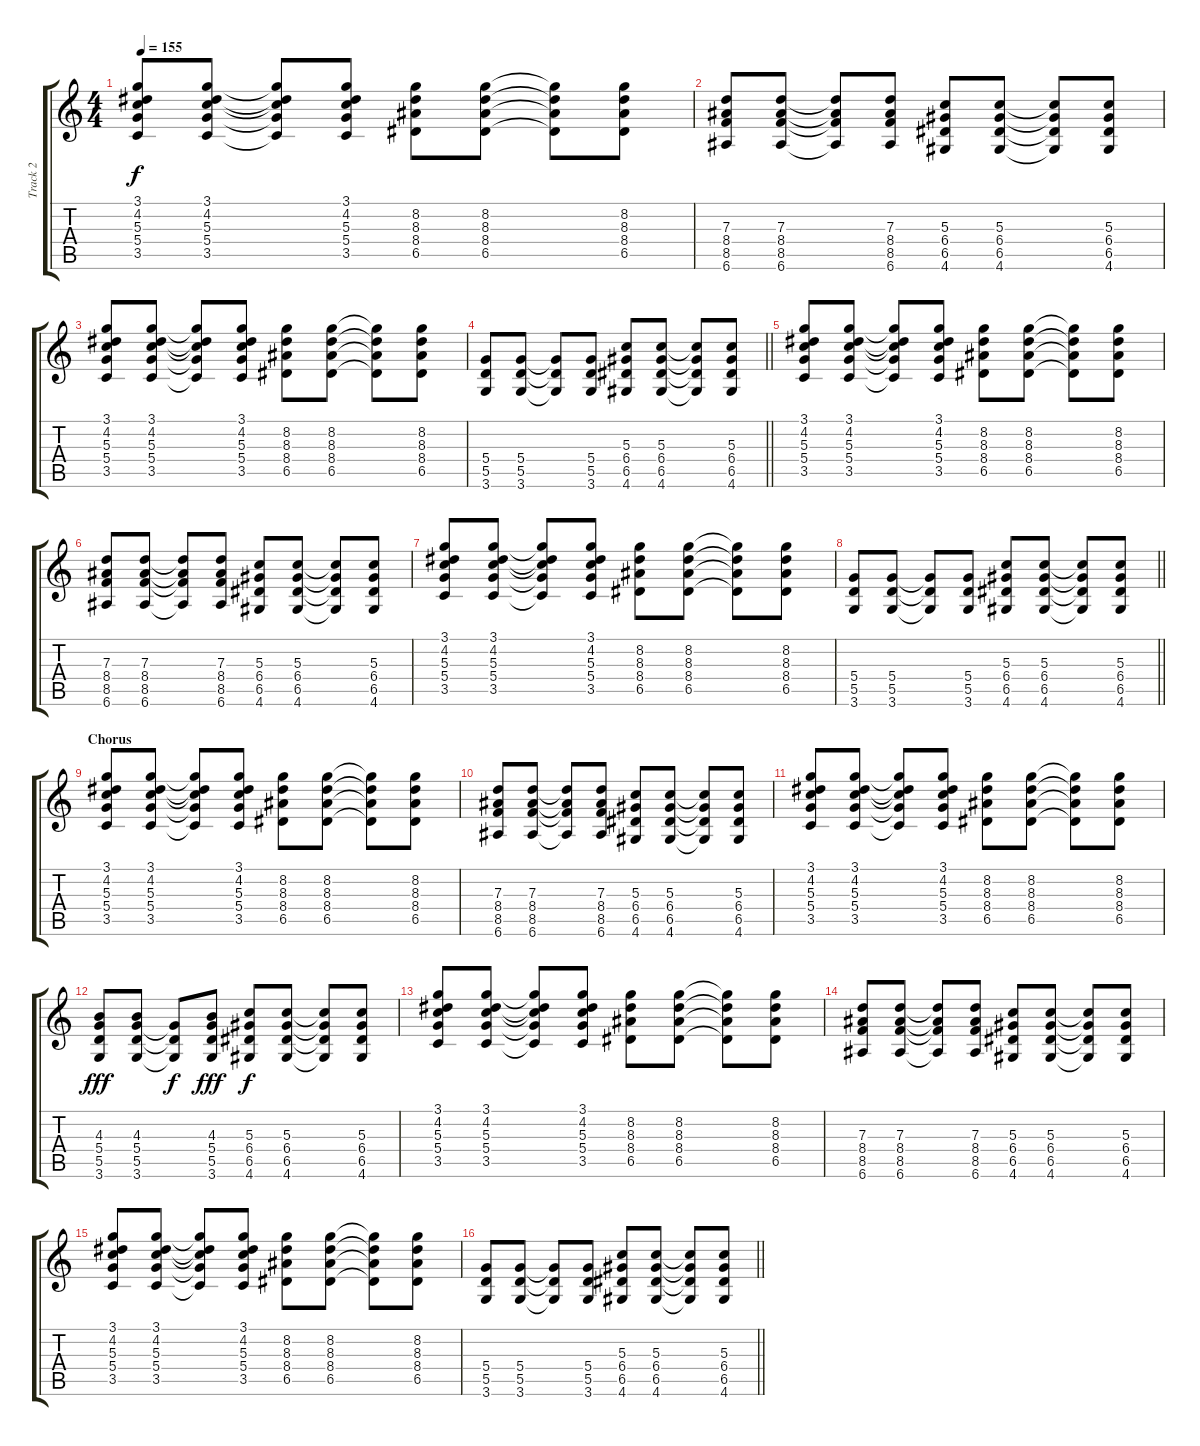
\track ("Track 2" "Track 2") {instrument overdrivenguitar}
\staff {score tabs}
\tuning (E4 B3 G3 D3 A2 E2) {hide}
\ts (4 4)
\tempo 155
\clef g2
\ks c
(3.1 4.2 5.3 5.4 3.5).8{dy f} (3.1 4.2 5.3 5.4 3.5).8 (3.1{t} 4.2{t} 5.3{t} 5.4{t} 3.5{t}).8 (3.1 4.2 5.3 5.4 3.5).8 (8.2 8.3 8.4 6.5).8 (8.2 8.3 8.4 6.5).8 (8.2{t} 8.3{t} 8.4{t} 6.5{t}).8 (8.2 8.3 8.4 6.5).8 |
(7.3 8.4 8.5 6.6).8 (7.3 8.4 8.5 6.6).8 (7.3{t} 8.4{t} 8.5{t} 6.6{t}).8 (7.3 8.4 8.5 6.6).8 (5.3 6.4 6.5 4.6).8 (5.3 6.4 6.5 4.6).8 (5.3{t} 6.4{t} 6.5{t} 4.6{t}).8 (5.3 6.4 6.5 4.6).8 |
(3.1 4.2 5.3 5.4 3.5).8 (3.1 4.2 5.3 5.4 3.5).8 (3.1{t} 4.2{t} 5.3{t} 5.4{t} 3.5{t}).8 (3.1 4.2 5.3 5.4 3.5).8 (8.2 8.3 8.4 6.5).8 (8.2 8.3 8.4 6.5).8 (8.2{t} 8.3{t} 8.4{t} 6.5{t}).8 (8.2 8.3 8.4 6.5).8 |
\barLineRight lightlight
(5.4 5.5 3.6).8 (5.4 5.5 3.6).8 (5.4{t} 5.5{t} 3.6{t}).8 (5.4 5.5 3.6).8 (5.3 6.4 6.5 4.6).8 (5.3 6.4 6.5 4.6).8 (5.3{t} 6.4{t} 6.5{t} 4.6{t}).8 (5.3 6.4 6.5 4.6).8 |
(3.1 4.2 5.3 5.4 3.5).8 (3.1 4.2 5.3 5.4 3.5).8 (3.1{t} 4.2{t} 5.3{t} 5.4{t} 3.5{t}).8 (3.1 4.2 5.3 5.4 3.5).8 (8.2 8.3 8.4 6.5).8 (8.2 8.3 8.4 6.5).8 (8.2{t} 8.3{t} 8.4{t} 6.5{t}).8 (8.2 8.3 8.4 6.5).8 |
(7.3 8.4 8.5 6.6).8 (7.3 8.4 8.5 6.6).8 (7.3{t} 8.4{t} 8.5{t} 6.6{t}).8 (7.3 8.4 8.5 6.6).8 (5.3 6.4 6.5 4.6).8 (5.3 6.4 6.5 4.6).8 (5.3{t} 6.4{t} 6.5{t} 4.6{t}).8 (5.3 6.4 6.5 4.6).8 |
(3.1 4.2 5.3 5.4 3.5).8 (3.1 4.2 5.3 5.4 3.5).8 (3.1{t} 4.2{t} 5.3{t} 5.4{t} 3.5{t}).8 (3.1 4.2 5.3 5.4 3.5).8 (8.2 8.3 8.4 6.5).8 (8.2 8.3 8.4 6.5).8 (8.2{t} 8.3{t} 8.4{t} 6.5{t}).8 (8.2 8.3 8.4 6.5).8 |
\barLineRight lightlight
(5.4 5.5 3.6).8 (5.4 5.5 3.6).8 (5.4{t} 5.5{t} 3.6{t}).8 (5.4 5.5 3.6).8 (5.3 6.4 6.5 4.6).8 (5.3 6.4 6.5 4.6).8 (5.3{t} 6.4{t} 6.5{t} 4.6{t}).8 (5.3 6.4 6.5 4.6).8 |
\section ("" "Chorus")
(3.1 4.2 5.3 5.4 3.5).8 (3.1 4.2 5.3 5.4 3.5).8 (3.1{t} 4.2{t} 5.3{t} 5.4{t} 3.5{t}).8 (3.1 4.2 5.3 5.4 3.5).8 (8.2 8.3 8.4 6.5).8 (8.2 8.3 8.4 6.5).8 (8.2{t} 8.3{t} 8.4{t} 6.5{t}).8 (8.2 8.3 8.4 6.5).8 |
(7.3 8.4 8.5 6.6).8 (7.3 8.4 8.5 6.6).8 (7.3{t} 8.4{t} 8.5{t} 6.6{t}).8 (7.3 8.4 8.5 6.6).8 (5.3 6.4 6.5 4.6).8 (5.3 6.4 6.5 4.6).8 (5.3{t} 6.4{t} 6.5{t} 4.6{t}).8 (5.3 6.4 6.5 4.6).8 |
(3.1 4.2 5.3 5.4 3.5).8 (3.1 4.2 5.3 5.4 3.5).8 (3.1{t} 4.2{t} 5.3{t} 5.4{t} 3.5{t}).8 (3.1 4.2 5.3 5.4 3.5).8 (8.2 8.3 8.4 6.5).8 (8.2 8.3 8.4 6.5).8 (8.2{t} 8.3{t} 8.4{t} 6.5{t}).8 (8.2 8.3 8.4 6.5).8 |
(4.3 5.4 5.5 3.6).8{dy fff} (4.3 5.4 5.5 3.6).8 (5.4{t} 5.5{t} 3.6{t}).8{dy f} (4.3 5.4 5.5 3.6).8{dy fff} (5.3 6.4 6.5 4.6).8{dy f} (5.3 6.4 6.5 4.6).8 (5.3{t} 6.4{t} 6.5{t} 4.6{t}).8 (5.3 6.4 6.5 4.6).8 |
(3.1 4.2 5.3 5.4 3.5).8 (3.1 4.2 5.3 5.4 3.5).8 (3.1{t} 4.2{t} 5.3{t} 5.4{t} 3.5{t}).8 (3.1 4.2 5.3 5.4 3.5).8 (8.2 8.3 8.4 6.5).8 (8.2 8.3 8.4 6.5).8 (8.2{t} 8.3{t} 8.4{t} 6.5{t}).8 (8.2 8.3 8.4 6.5).8 |
(7.3 8.4 8.5 6.6).8 (7.3 8.4 8.5 6.6).8 (7.3{t} 8.4{t} 8.5{t} 6.6{t}).8 (7.3 8.4 8.5 6.6).8 (5.3 6.4 6.5 4.6).8 (5.3 6.4 6.5 4.6).8 (5.3{t} 6.4{t} 6.5{t} 4.6{t}).8 (5.3 6.4 6.5 4.6).8 |
(3.1 4.2 5.3 5.4 3.5).8 (3.1 4.2 5.3 5.4 3.5).8 (3.1{t} 4.2{t} 5.3{t} 5.4{t} 3.5{t}).8 (3.1 4.2 5.3 5.4 3.5).8 (8.2 8.3 8.4 6.5).8 (8.2 8.3 8.4 6.5).8 (8.2{t} 8.3{t} 8.4{t} 6.5{t}).8 (8.2 8.3 8.4 6.5).8 |
\barLineRight lightlight
(5.4 5.5 3.6).8 (5.4 5.5 3.6).8 (5.4{t} 5.5{t} 3.6{t}).8 (5.4 5.5 3.6).8 (5.3 6.4 6.5 4.6).8 (5.3 6.4 6.5 4.6).8 (5.3{t} 6.4{t} 6.5{t} 4.6{t}).8 (5.3 6.4 6.5 4.6).8
